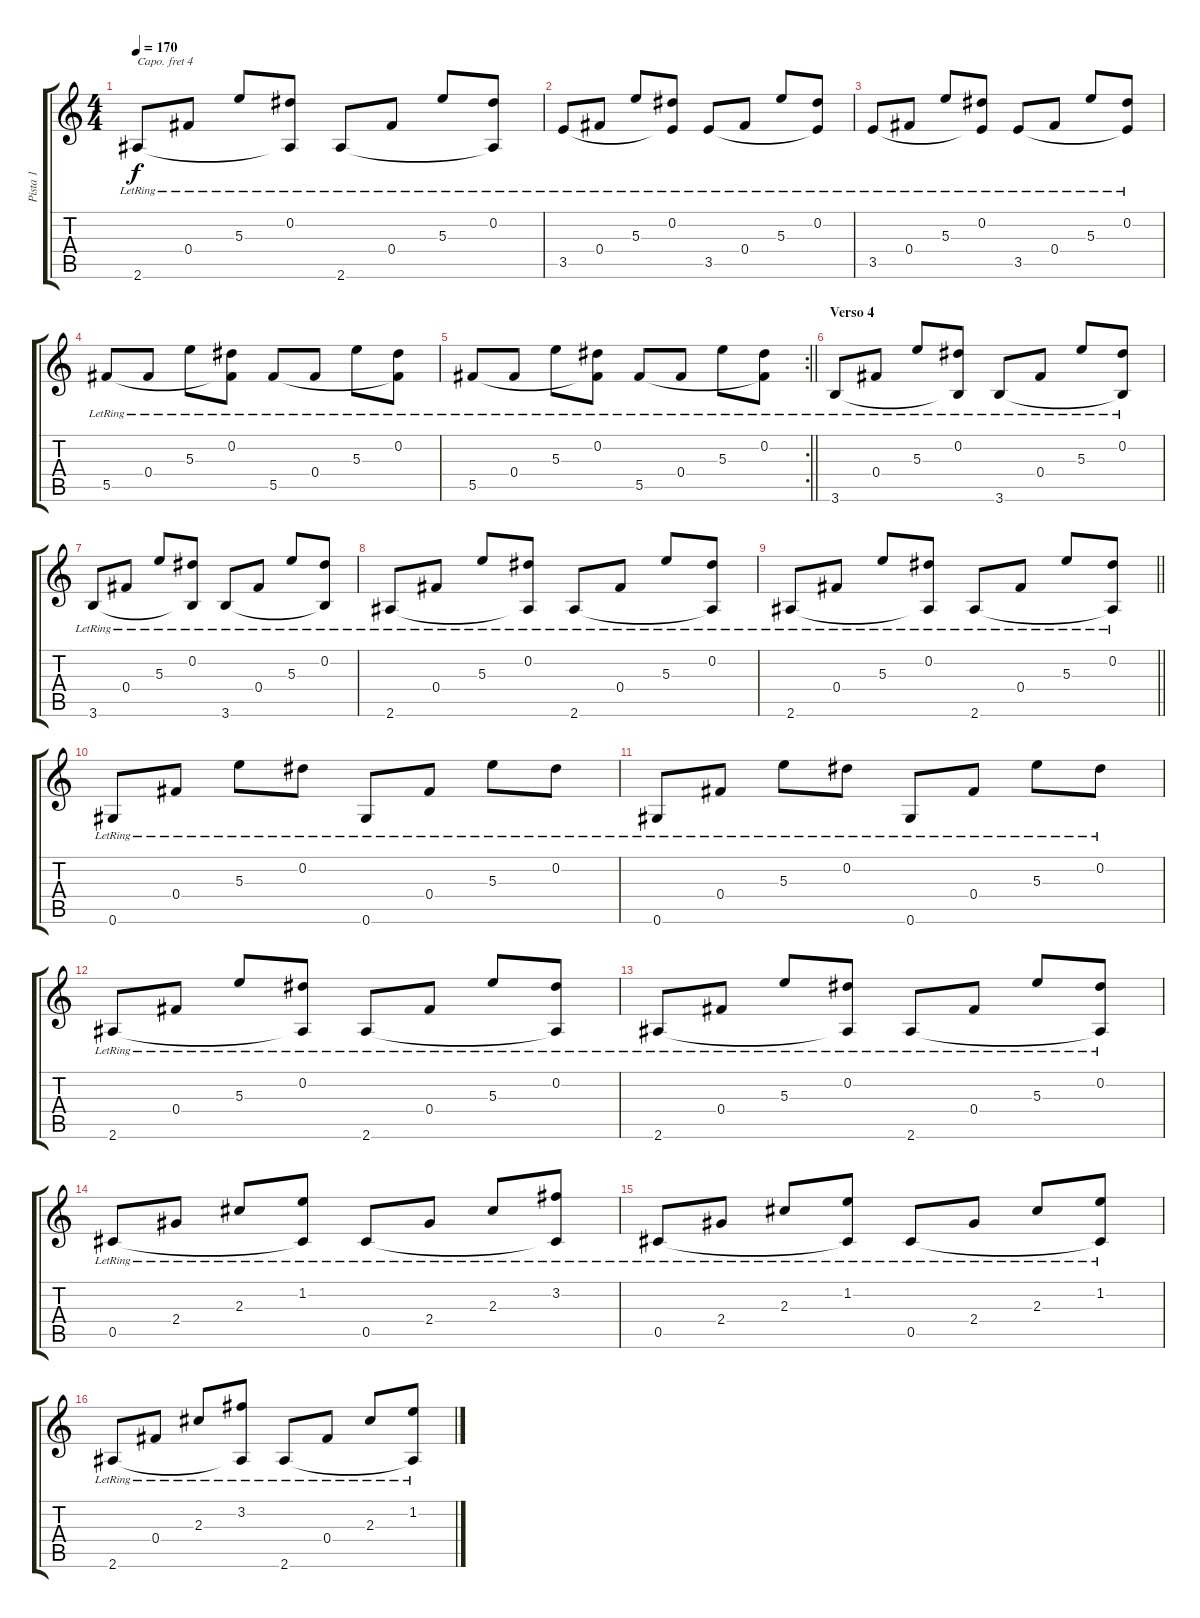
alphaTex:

\track ("Pista 1" "Pista 1") {instrument acousticguitarsteel}
\staff {score tabs}
\capo 4
\tuning (E4 B3 G3 D3 A2 E2) {hide}
\ts (4 4)
\tempo 170
\clef g2
\ks c
2.6{lr}.8{dy f} 0.4{lr}.8 5.3{lr}.8 (0.2{lr} 2.6{t}).8 2.6{lr}.8 0.4{lr}.8 5.3{lr}.8 (0.2{lr} 2.6{t}).8 |
3.5{lr}.8 0.4{lr}.8 5.3{lr}.8 (0.2{lr} 3.5{t}).8 3.5{lr}.8 0.4{lr}.8 5.3{lr}.8 (0.2{lr} 3.5{t}).8 |
3.5{lr}.8 0.4{lr}.8 5.3{lr}.8 (0.2{lr} 3.5{t}).8 3.5{lr}.8 0.4{lr}.8 5.3{lr}.8 (0.2{lr} 3.5{t}).8 |
5.5{lr}.8 0.4{lr}.8 5.3{lr}.8 (0.2{lr} 5.5{t}).8 5.5{lr}.8 0.4{lr}.8 5.3{lr}.8 (0.2{lr} 5.5{t}).8 |
\rc 2
\barLineRight lightlight
5.5{lr}.8 0.4{lr}.8 5.3{lr}.8 (0.2{lr} 5.5{t}).8 5.5{lr}.8 0.4{lr}.8 5.3{lr}.8 (0.2{lr} 5.5{t}).8 |
\section ("" "Verso 4")
3.6{lr}.8 0.4{lr}.8 5.3{lr}.8 (0.2{lr} 3.6{t}).8 3.6{lr}.8 0.4{lr}.8 5.3{lr}.8 (0.2{lr} 3.6{t}).8 |
3.6{lr}.8 0.4{lr}.8 5.3{lr}.8 (0.2{lr} 3.6{t}).8 3.6{lr}.8 0.4{lr}.8 5.3{lr}.8 (0.2{lr} 3.6{t}).8 |
2.6{lr}.8 0.4{lr}.8 5.3{lr}.8 (0.2{lr} 2.6{t}).8 2.6{lr}.8 0.4{lr}.8 5.3{lr}.8 (0.2{lr} 2.6{t}).8 |
\barLineRight lightlight
2.6{lr}.8 0.4{lr}.8 5.3{lr}.8 (0.2{lr} 2.6{t}).8 2.6{lr}.8 0.4{lr}.8 5.3{lr}.8 (0.2{lr} 2.6{t}).8 |
0.6{lr}.8 0.4{lr}.8 5.3{lr}.8 0.2{lr}.8 0.6{lr}.8 0.4{lr}.8 5.3{lr}.8 0.2{lr}.8 |
0.6{lr}.8 0.4{lr}.8 5.3{lr}.8 0.2{lr}.8 0.6{lr}.8 0.4{lr}.8 5.3{lr}.8 0.2{lr}.8 |
2.6{lr}.8 0.4{lr}.8 5.3{lr}.8 (0.2{lr} 2.6{t}).8 2.6{lr}.8 0.4{lr}.8 5.3{lr}.8 (0.2{lr} 2.6{t}).8 |
2.6{lr}.8 0.4{lr}.8 5.3{lr}.8 (0.2{lr} 2.6{t}).8 2.6{lr}.8 0.4{lr}.8 5.3{lr}.8 (0.2{lr} 2.6{t}).8 |
0.5{lr}.8 2.4{lr}.8 2.3{lr}.8 (1.2{lr} 0.5{t}).8 0.5{lr}.8 2.4{lr}.8 2.3{lr}.8 (3.2{lr} 0.5{t}).8 |
0.5{lr}.8 2.4{lr}.8 2.3{lr}.8 (1.2{lr} 0.5{t}).8 0.5{lr}.8 2.4{lr}.8 2.3{lr}.8 (1.2{lr} 0.5{t}).8 |
2.6{lr}.8 0.4{lr}.8 2.3{lr}.8 (3.2{lr} 2.6{t}).8 2.6{lr}.8 0.4{lr}.8 2.3{lr}.8 (1.2{lr} 2.6{t}).8
